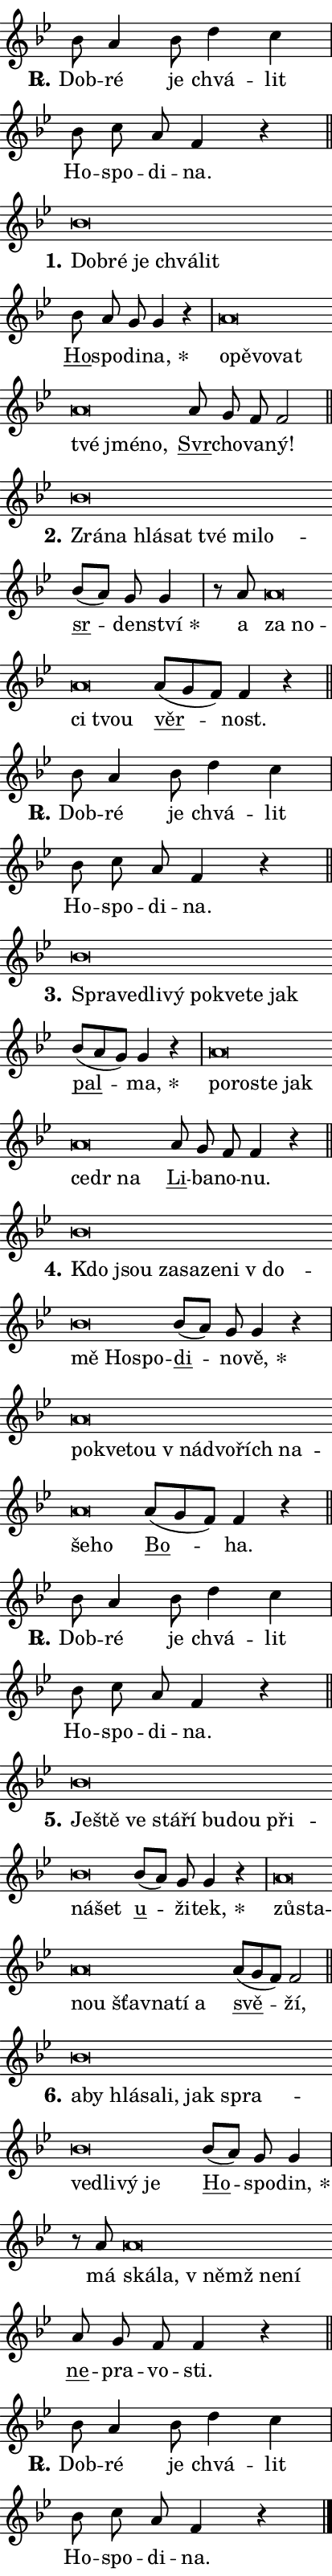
\version "2.24.0"
\header { tagline = "" }
\paper {
  indent = 0\cm
  top-margin = 0\cm
  right-margin = 0\cm
  bottom-margin = 0\cm
  left-margin = 0\cm
  paper-width = 7\cm
  page-breaking = #ly:one-page-breaking
  system-system-spacing.basic-distance = #11
  score-system-spacing.basic-distance = #11
  ragged-last = ##f
}


%% Author: Thomas Morley
%% https://lists.gnu.org/archive/html/lilypond-user/2020-05/msg00002.html
#(define (line-position grob)
"Returns position of @var[grob} in current system:
   @code{'start}, if at first time-step
   @code{'end}, if at last time-step
   @code{'middle} otherwise
"
  (let* ((col (ly:item-get-column grob))
         (ln (ly:grob-object col 'left-neighbor))
         (rn (ly:grob-object col 'right-neighbor))
         (col-to-check-left (if (ly:grob? ln) ln col))
         (col-to-check-right (if (ly:grob? rn) rn col))
         (break-dir-left
           (and
             (ly:grob-property col-to-check-left 'non-musical #f)
             (ly:item-break-dir col-to-check-left)))
         (break-dir-right
           (and
             (ly:grob-property col-to-check-right 'non-musical #f)
             (ly:item-break-dir col-to-check-right))))
        (cond ((eqv? 1 break-dir-left) 'start)
              ((eqv? -1 break-dir-right) 'end)
              (else 'middle))))

#(define (tranparent-at-line-position vctor)
  (lambda (grob)
  "Relying on @code{line-position} select the relevant enry from @var{vctor}.
Used to determine transparency,"
    (case (line-position grob)
      ((end) (not (vector-ref vctor 0)))
      ((middle) (not (vector-ref vctor 1)))
      ((start) (not (vector-ref vctor 2))))))

noteHeadBreakVisibility =
#(define-music-function (break-visibility)(vector?)
"Makes @code{NoteHead}s transparent relying on @var{break-visibility}"
#{
  \override NoteHead.transparent =
    #(tranparent-at-line-position break-visibility)
#})

#(define delete-ledgers-for-transparent-note-heads
  (lambda (grob)
    "Reads whether a @code{NoteHead} is transparent.
If so this @code{NoteHead} is removed from @code{'note-heads} from
@var{grob}, which is supposed to be @code{LedgerLineSpanner}.
As a result ledgers are not printed for this @code{NoteHead}"
    (let* ((nhds-array (ly:grob-object grob 'note-heads))
           (nhds-list
             (if (ly:grob-array? nhds-array)
                 (ly:grob-array->list nhds-array)
                 '()))
           ;; Relies on the transparent-property being done before
           ;; Staff.LedgerLineSpanner.after-line-breaking is executed.
           ;; This is fragile ...
           (to-keep
             (remove
               (lambda (nhd)
                 (ly:grob-property nhd 'transparent #f))
               nhds-list)))
      ;; TODO find a better method to iterate over grob-arrays, similiar
      ;; to filter/remove etc for lists
      ;; For now rebuilt from scratch
      (set! (ly:grob-object grob 'note-heads)  '())
      (for-each
        (lambda (nhd)
          (ly:pointer-group-interface::add-grob grob 'note-heads nhd))
        to-keep))))

hideNotes = {
  \noteHeadBreakVisibility #begin-of-line-visible
}
unHideNotes = {
  \noteHeadBreakVisibility #all-visible
}

% work-around for resetting accidentals
% https://lilypond.org/doc/v2.23/Documentation/notation/displaying-rhythms#unmetered-music
cadenzaMeasure = {
  \cadenzaOff
  \partial 1024 s1024
  \cadenzaOn
}

#(define-markup-command (accent layout props text) (markup?)
  "Underline accented syllable"
  (interpret-markup layout props
    #{\markup \override #'(offset . 4.3) \underline { #text }#}))

responsum = \markup \concat {
  "R" \hspace #-1.05 \path #0.1 #'((moveto 0 0.07) (lineto 0.9 0.8)) \hspace #0.05 "."
}

\layout {
    \context {
        \Staff
        \remove "Time_signature_engraver"
        \override LedgerLineSpanner.after-line-breaking = #delete-ledgers-for-transparent-note-heads
    }
    \context {
        \Voice {
            \override NoteHead.output-attributes = #'((class . "notehead"))
            \override Hairpin.height = #0.55
        }
    }
    \context {
        \Lyrics {
            \override StanzaNumber.output-attributes = #'((class . "stanzanumber"))
            \override LyricSpace.minimum-distance = #0.9
            \override LyricText.font-name = #"TeX Gyre Schola"
            \override LyricText.font-size = 1
            \override StanzaNumber.font-name = #"TeX Gyre Schola Bold"
            \override StanzaNumber.font-size = 1
        }
    }
}

% magnetic-lyrics.ily
%
%   written by
%     Jean Abou Samra <jean@abou-samra.fr>
%     Werner Lemberg <wl@gnu.org>
%
%   adapted by
%     Jiri Hon <jiri.hon@gmail.com>
%
% Version 2022-Apr-15

% https://www.mail-archive.com/lilypond-user@gnu.org/msg149350.html

#(define (Left_hyphen_pointer_engraver context)
   "Collect syllable-hyphen-syllable occurrences in lyrics and store
them in properties.  This engraver only looks to the left.  For
example, if the lyrics input is @code{foo -- bar}, it does the
following.

@itemize @bullet
@item
Set the @code{text} property of the @code{LyricHyphen} grob between
@q{foo} and @q{bar} to @code{foo}.

@item
Set the @code{left-hyphen} property of the @code{LyricText} grob with
text @q{foo} to the @code{LyricHyphen} grob between @q{foo} and
@q{bar}.
@end itemize

Use this auxiliary engraver in combination with the
@code{lyric-@/text::@/apply-@/magnetic-@/offset!} hook."
   (let ((hyphen #f)
         (text #f))
     (make-engraver
      (acknowledgers
       ((lyric-syllable-interface engraver grob source-engraver)
        (set! text grob)))
      (end-acknowledgers
       ((lyric-hyphen-interface engraver grob source-engraver)
        ;(when (not (grob::has-interface grob 'lyric-space-interface))
          (set! hyphen grob)));)
      ((stop-translation-timestep engraver)
       (when (and text hyphen)
         (ly:grob-set-object! text 'left-hyphen hyphen))
       (set! text #f)
       (set! hyphen #f)))))

#(define (lyric-text::apply-magnetic-offset! grob)
   "If the space between two syllables is less than the value in
property @code{LyricText@/.details@/.squash-threshold}, move the right
syllable to the left so that it gets concatenated with the left
syllable.

Use this function as a hook for
@code{LyricText@/.after-@/line-@/breaking} if the
@code{Left_@/hyphen_@/pointer_@/engraver} is active."
   (let ((hyphen (ly:grob-object grob 'left-hyphen #f)))
     (when hyphen
       (let ((left-text (ly:spanner-bound hyphen LEFT)))
         (when (grob::has-interface left-text 'lyric-syllable-interface)
           (let* ((common (ly:grob-common-refpoint grob left-text X))
                  (this-x-ext (ly:grob-extent grob common X))
                  (left-x-ext
                   (begin
                     ;; Trigger magnetism for left-text.
                     (ly:grob-property left-text 'after-line-breaking)
                     (ly:grob-extent left-text common X)))
                  ;; `delta` is the gap width between two syllables.
                  (delta (- (interval-start this-x-ext)
                            (interval-end left-x-ext)))
                  (details (ly:grob-property grob 'details))
                  (threshold (assoc-get 'squash-threshold details 0.2)))
             (when (< delta threshold)
               (let* (;; We have to manipulate the input text so that
                      ;; ligatures crossing syllable boundaries are not
                      ;; disabled.  For languages based on the Latin
                      ;; script this is essentially a beautification.
                      ;; However, for non-Western scripts it can be a
                      ;; necessity.
                      (lt (ly:grob-property left-text 'text))
                      (rt (ly:grob-property grob 'text))
                      (is-space (grob::has-interface hyphen 'lyric-space-interface))
                      (space (if is-space " " ""))
                      (space-markup (grob-interpret-markup grob " "))
                      (space-size (interval-length (ly:stencil-extent space-markup X)))
                      (extra-delta (if is-space space-size 0))
                      ;; Append new syllable.
                      (ltrt-space (if (and (string? lt) (string? rt))
                                (string-append lt space rt)
                                (make-concat-markup (list lt space rt))))
                      ;; Right-align `ltrt` to the right side.
                      (ltrt-space-markup (grob-interpret-markup
                               grob
                               (make-translate-markup
                                (cons (interval-length this-x-ext) 0)
                                (make-right-align-markup ltrt-space)))))
                 (begin
                   ;; Don't print `left-text`.
                   (ly:grob-set-property! left-text 'stencil #f)
                   ;; Set text and stencil (which holds all collected
                   ;; syllables so far) and shift it to the left.
                   (ly:grob-set-property! grob 'text ltrt-space)
                   (ly:grob-set-property! grob 'stencil ltrt-space-markup)
                   (ly:grob-translate-axis! grob (- (- delta extra-delta)) X))))))))))


#(define (lyric-hyphen::displace-bounds-first grob)
   ;; Make very sure this callback isn't triggered too early.
   (let ((left (ly:spanner-bound grob LEFT))
         (right (ly:spanner-bound grob RIGHT)))
     (ly:grob-property left 'after-line-breaking)
     (ly:grob-property right 'after-line-breaking)
     (ly:lyric-hyphen::print grob)))

squashThreshold = #0.4

\layout {
  \context {
    \Lyrics
    \consists #Left_hyphen_pointer_engraver
    \override LyricText.after-line-breaking =
      #lyric-text::apply-magnetic-offset!
    \override LyricHyphen.stencil = #lyric-hyphen::displace-bounds-first
    \override LyricText.details.squash-threshold = \squashThreshold
    \override LyricHyphen.minimum-distance = 0
    \override LyricHyphen.minimum-length = \squashThreshold
  }
}

squash = \override LyricText.details.squash-threshold = 9999
unSquash = \override LyricText.details.squash-threshold = \squashThreshold

left = \override LyricText.self-alignment-X = #LEFT
unLeft = \revert LyricText.self-alignment-X

starOffset = #(lambda (grob) 
                (let ((x_offset (ly:self-alignment-interface::aligned-on-x-parent grob)))
                  (if (= x_offset 0) 0 (+ x_offset 1.2))))

star = #(define-music-function (syllable)(string?)
"Append star separator at the end of a syllable"
#{
  \once \override LyricText.X-offset = #starOffset
  \lyricmode { \markup {
    #syllable
    \override #'((font-name . "TeX Gyre Schola Bold")) \hspace #0.2 \lower #0.65 \larger "*"
  } }
#})

starAccent = #(define-music-function (syllable)(string?)
"Append star separator at the end of a syllable and make accent"
#{
  \once \override LyricText.X-offset = #starOffset
  \lyricmode { \markup {
    \accent #syllable
    \override #'((font-name . "TeX Gyre Schola Bold")) \hspace #0.2 \lower #0.65 \larger "*"
  } }
#})

breath = #(define-music-function (syllable)(string?)
"Append breathing indicator at the end of a syllable"
#{
  \lyricmode { \markup { #syllable "+" } }
#})

optionalBreath = #(define-music-function (syllable)(string?)
"Append optional breathing indicator at the end of a syllable"
#{
  \lyricmode { \markup { #syllable "(+)" } }
#})


\score {
    <<
        \new Voice = "melody" { \cadenzaOn \key bes \major \relative { bes'8 a4 bes8 d4 c \cadenzaMeasure \bar "|" bes8 c a f4 r \cadenzaMeasure \bar "||" \break } }
        \new Lyrics \lyricsto "melody" { \lyricmode { \set stanza = \responsum
Dob -- ré je chvá -- lit Ho -- spo -- di -- na. } }
    >>
    \layout {}
}

\score {
    <<
        \new Voice = "melody" { \cadenzaOn \key bes \major \relative { bes'\breve*1/16 \hideNotes \breve*1/16 \bar "" \breve*1/16 \bar "" \breve*1/16 \breve*1/16 \bar "" \unHideNotes \bar "" bes8 a g g4 r \cadenzaMeasure \bar "|" a\breve*1/16 \hideNotes \breve*1/16 \bar "" \breve*1/16 \bar "" \breve*1/16 \bar "" \breve*1/16 \bar "" \breve*1/16 \breve*1/16 \bar "" \unHideNotes \bar "" a8 g f f2 \cadenzaMeasure \bar "||" \break } }
        \new Lyrics \lyricsto "melody" { \lyricmode { \set stanza = "1."
\left Dob -- \squash ré je chvá -- lit \unLeft \unSquash \markup \accent Ho -- spo -- di -- \star na, \left o -- \squash pě -- vo -- vat tvé jmé -- no, \unLeft \unSquash \markup \accent Svr -- cho -- va -- ný! } }
    >>
    \layout {}
}

\score {
    <<
        \new Voice = "melody" { \cadenzaOn \key bes \major \relative { bes'\breve*1/16 \hideNotes \breve*1/16 \bar "" \breve*1/16 \bar "" \breve*1/16 \bar "" \breve*1/16 \bar "" \breve*1/16 \breve*1/16 \bar "" \unHideNotes \bar "" bes8[( a)] g g4 \cadenzaMeasure \bar "|" r8 a a\breve*1/16 \hideNotes \breve*1/16 \bar "" \breve*1/16 \breve*1/16 \bar "" \unHideNotes \bar "" a8[( g f)] f4 r \cadenzaMeasure \bar "||" \break } }
        \new Lyrics \lyricsto "melody" { \lyricmode { \set stanza = "2."
\left Zrá -- \squash na hlá -- sat tvé mi -- lo -- \unLeft \unSquash \markup \accent sr -- den -- \star ství a \left za \squash no -- ci tvou \unLeft \unSquash \markup \accent věr -- nost. } }
    >>
    \layout {}
}

\score {
    <<
        \new Voice = "melody" { \cadenzaOn \key bes \major \relative { bes'8 a4 bes8 d4 c \cadenzaMeasure \bar "|" bes8 c a f4 r \cadenzaMeasure \bar "||" \break } }
        \new Lyrics \lyricsto "melody" { \lyricmode { \set stanza = \responsum
Dob -- ré je chvá -- lit Ho -- spo -- di -- na. } }
    >>
    \layout {}
}

\score {
    <<
        \new Voice = "melody" { \cadenzaOn \key bes \major \relative { bes'\breve*1/16 \hideNotes \breve*1/16 \bar "" \breve*1/16 \bar "" \breve*1/16 \bar "" \breve*1/16 \bar "" \breve*1/16 \bar "" \breve*1/16 \breve*1/16 \bar "" \unHideNotes \bar "" bes8[( a g)] g4 r \cadenzaMeasure \bar "|" a\breve*1/16 \hideNotes \breve*1/16 \bar "" \breve*1/16 \bar "" \breve*1/16 \bar "" \breve*1/16 \bar "" \breve*1/16 \breve*1/16 \bar "" \unHideNotes \bar "" a8 g f f4 r \cadenzaMeasure \bar "||" \break } }
        \new Lyrics \lyricsto "melody" { \lyricmode { \set stanza = "3."
\left Spra -- \squash ve -- dli -- vý po -- kve -- te jak \unLeft \unSquash \markup \accent pal -- \star ma, \left po -- \squash ro -- ste jak ce -- dr na \unLeft \unSquash \markup \accent Li -- ba -- no -- nu. } }
    >>
    \layout {}
}

\score {
    <<
        \new Voice = "melody" { \cadenzaOn \key bes \major \relative { bes'\breve*1/16 \hideNotes \breve*1/16 \bar "" \breve*1/16 \bar "" \breve*1/16 \bar "" \breve*1/16 \bar "" \breve*1/16 \bar "" \breve*1/16 \bar "" \breve*1/16 \bar "" \breve*1/16 \breve*1/16 \bar "" \unHideNotes \bar "" bes8[( a)] g g4 r \cadenzaMeasure \bar "|" a\breve*1/16 \hideNotes \breve*1/16 \bar "" \breve*1/16 \bar "" \breve*1/16 \bar "" \breve*1/16 \bar "" \breve*1/16 \bar "" \breve*1/16 \bar "" \breve*1/16 \breve*1/16 \bar "" \unHideNotes \bar "" a8[( g f)] f4 r \cadenzaMeasure \bar "||" \break } }
        \new Lyrics \lyricsto "melody" { \lyricmode { \set stanza = "4."
\left Kdo \squash jsou za -- sa -- ze -- ni "v do" -- mě Ho -- spo -- \unLeft \unSquash \markup \accent di -- no -- \star vě, \left po -- \squash kve -- tou "v ná" -- dvo -- řích na -- še -- ho \unLeft \unSquash \markup \accent Bo -- ha. } }
    >>
    \layout {}
}

\score {
    <<
        \new Voice = "melody" { \cadenzaOn \key bes \major \relative { bes'8 a4 bes8 d4 c \cadenzaMeasure \bar "|" bes8 c a f4 r \cadenzaMeasure \bar "||" \break } }
        \new Lyrics \lyricsto "melody" { \lyricmode { \set stanza = \responsum
Dob -- ré je chvá -- lit Ho -- spo -- di -- na. } }
    >>
    \layout {}
}

\score {
    <<
        \new Voice = "melody" { \cadenzaOn \key bes \major \relative { bes'\breve*1/16 \hideNotes \breve*1/16 \bar "" \breve*1/16 \bar "" \breve*1/16 \bar "" \breve*1/16 \bar "" \breve*1/16 \bar "" \breve*1/16 \bar "" \breve*1/16 \bar "" \breve*1/16 \breve*1/16 \bar "" \unHideNotes \bar "" bes8[( a)] g g4 r \cadenzaMeasure \bar "|" a\breve*1/16 \hideNotes \breve*1/16 \bar "" \breve*1/16 \bar "" \breve*1/16 \bar "" \breve*1/16 \bar "" \breve*1/16 \breve*1/16 \bar "" \unHideNotes \bar "" a8[( g f)] f2 \cadenzaMeasure \bar "||" \break } }
        \new Lyrics \lyricsto "melody" { \lyricmode { \set stanza = "5."
\left Je -- \squash ště ve stá -- ří bu -- dou při -- ná -- šet \unLeft \unSquash \markup \accent u -- ži -- \star tek, \left zů -- \squash sta -- nou šťav -- na -- tí a \unLeft \unSquash \markup \accent svě -- ží, } }
    >>
    \layout {}
}

\score {
    <<
        \new Voice = "melody" { \cadenzaOn \key bes \major \relative { bes'\breve*1/16 \hideNotes \breve*1/16 \bar "" \breve*1/16 \bar "" \breve*1/16 \bar "" \breve*1/16 \bar "" \breve*1/16 \bar "" \breve*1/16 \bar "" \breve*1/16 \bar "" \breve*1/16 \bar "" \breve*1/16 \breve*1/16 \bar "" \unHideNotes \bar "" bes8[( a)] g g4 \cadenzaMeasure \bar "|" r8 a a\breve*1/16 \hideNotes \breve*1/16 \bar "" \breve*1/16 \bar "" \breve*1/16 \breve*1/16 \bar "" \unHideNotes \bar "" a8 g f f4 r \cadenzaMeasure \bar "||" \break } }
        \new Lyrics \lyricsto "melody" { \lyricmode { \set stanza = "6."
\left a -- \squash by hlá -- sa -- li, jak spra -- ve -- dli -- vý je \unLeft \unSquash \markup \accent Ho -- spo -- \star din, má \left ská -- \squash la, "v němž" ne -- ní \unLeft \unSquash \markup \accent ne -- pra -- vo -- sti. } }
    >>
    \layout {}
}

\score {
    <<
        \new Voice = "melody" { \cadenzaOn \key bes \major \relative { bes'8 a4 bes8 d4 c \cadenzaMeasure \bar "|" bes8 c a f4 r \cadenzaMeasure \bar "||" \break } \bar "|." }
        \new Lyrics \lyricsto "melody" { \lyricmode { \set stanza = \responsum
Dob -- ré je chvá -- lit Ho -- spo -- di -- na. } }
    >>
    \layout {}
}
